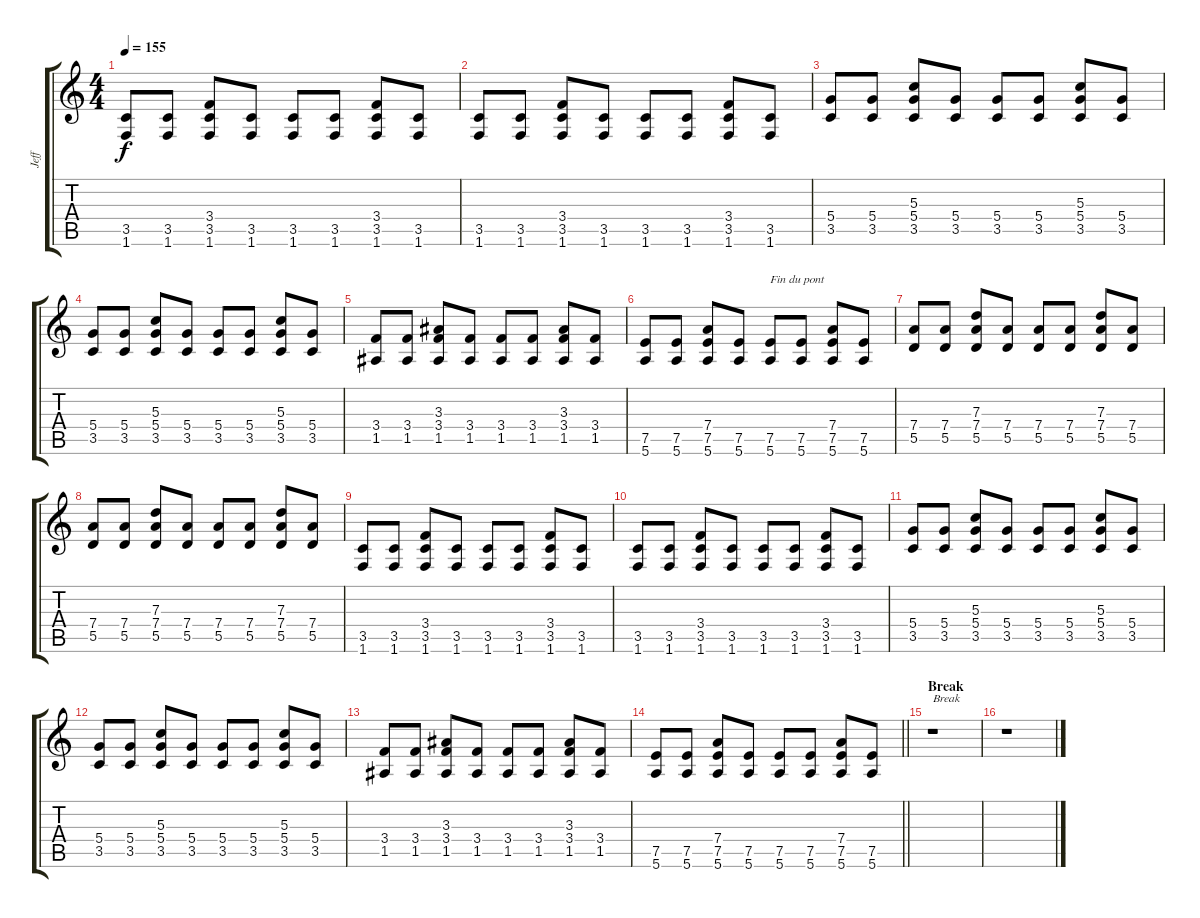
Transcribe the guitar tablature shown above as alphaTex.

\track ("Jeff" "Jeff") {instrument overdrivenguitar}
\staff {score tabs}
\tuning (E4 B3 G3 D3 A2 E2) {hide}
\ts (4 4)
\tempo 155
\clef g2
\ks c
(3.5 1.6).8{dy f instrument electricguitarmuted} (3.5 1.6).8 (3.4 3.5 1.6).8{instrument distortionguitar} (3.5 1.6).8{instrument electricguitarmuted} (3.5 1.6).8 (3.5 1.6).8 (3.4 3.5 1.6).8{instrument overdrivenguitar} (3.5 1.6).8{instrument electricguitarmuted} |
(3.5 1.6).8{instrument electricguitarmuted} (3.5 1.6).8 (3.4 3.5 1.6).8{instrument distortionguitar} (3.5 1.6).8{instrument electricguitarmuted} (3.5 1.6).8 (3.5 1.6).8 (3.4 3.5 1.6).8{instrument overdrivenguitar} (3.5 1.6).8{instrument electricguitarmuted} |
(5.4 3.5).8{instrument electricguitarmuted} (5.4 3.5).8 (5.3 5.4 3.5).8{instrument distortionguitar} (5.4 3.5).8{instrument electricguitarmuted} (5.4 3.5).8 (5.4 3.5).8 (5.3 5.4 3.5).8{instrument overdrivenguitar} (5.4 3.5).8{instrument electricguitarmuted} |
(5.4 3.5).8{instrument electricguitarmuted} (5.4 3.5).8 (5.3 5.4 3.5).8{instrument distortionguitar} (5.4 3.5).8{instrument electricguitarmuted} (5.4 3.5).8 (5.4 3.5).8 (5.3 5.4 3.5).8{instrument overdrivenguitar} (5.4 3.5).8{instrument electricguitarmuted} |
(3.4 1.5).8{instrument electricguitarmuted} (3.4 1.5).8 (3.3 3.4 1.5).8{instrument distortionguitar} (3.4 1.5).8{instrument electricguitarmuted} (3.4 1.5).8 (3.4 1.5).8 (3.3 3.4 1.5).8{instrument overdrivenguitar} (3.4 1.5).8{instrument electricguitarmuted} |
(7.5 5.6).8{instrument electricguitarmuted} (7.5 5.6).8 (7.4 7.5 5.6).8{instrument distortionguitar} (7.5 5.6).8{instrument electricguitarmuted} (7.5 5.6).8{txt "Fin du pont"} (7.5 5.6).8 (7.4 7.5 5.6).8{instrument overdrivenguitar} (7.5 5.6).8{instrument electricguitarmuted} |
(7.4 5.5).8{instrument electricguitarmuted} (7.4 5.5).8 (7.3 7.4 5.5).8{instrument distortionguitar} (7.4 5.5).8{instrument electricguitarmuted} (7.4 5.5).8 (7.4 5.5).8 (7.3 7.4 5.5).8{instrument overdrivenguitar} (7.4 5.5).8{instrument electricguitarmuted} |
(7.4 5.5).8{instrument electricguitarmuted} (7.4 5.5).8 (7.3 7.4 5.5).8{instrument distortionguitar} (7.4 5.5).8{instrument electricguitarmuted} (7.4 5.5).8 (7.4 5.5).8 (7.3 7.4 5.5).8{instrument overdrivenguitar} (7.4 5.5).8{instrument electricguitarmuted} |
(3.5 1.6).8{instrument electricguitarmuted} (3.5 1.6).8 (3.4 3.5 1.6).8{instrument distortionguitar} (3.5 1.6).8{instrument electricguitarmuted} (3.5 1.6).8 (3.5 1.6).8 (3.4 3.5 1.6).8{instrument overdrivenguitar} (3.5 1.6).8{instrument electricguitarmuted} |
(3.5 1.6).8{instrument electricguitarmuted} (3.5 1.6).8 (3.4 3.5 1.6).8{instrument distortionguitar} (3.5 1.6).8{instrument electricguitarmuted} (3.5 1.6).8 (3.5 1.6).8 (3.4 3.5 1.6).8{instrument overdrivenguitar} (3.5 1.6).8{instrument electricguitarmuted} |
(5.4 3.5).8{instrument electricguitarmuted} (5.4 3.5).8 (5.3 5.4 3.5).8{instrument distortionguitar} (5.4 3.5).8{instrument electricguitarmuted} (5.4 3.5).8 (5.4 3.5).8 (5.3 5.4 3.5).8{instrument overdrivenguitar} (5.4 3.5).8{instrument electricguitarmuted} |
(5.4 3.5).8{instrument electricguitarmuted} (5.4 3.5).8 (5.3 5.4 3.5).8{instrument distortionguitar} (5.4 3.5).8{instrument electricguitarmuted} (5.4 3.5).8 (5.4 3.5).8 (5.3 5.4 3.5).8{instrument overdrivenguitar} (5.4 3.5).8{instrument electricguitarmuted} |
(3.4 1.5).8{instrument electricguitarmuted} (3.4 1.5).8 (3.3 3.4 1.5).8{instrument distortionguitar} (3.4 1.5).8{instrument electricguitarmuted} (3.4 1.5).8 (3.4 1.5).8 (3.3 3.4 1.5).8{instrument overdrivenguitar} (3.4 1.5).8{instrument electricguitarmuted} |
\barLineRight lightlight
(7.5 5.6).8{instrument electricguitarmuted} (7.5 5.6).8 (7.4 7.5 5.6).8{instrument distortionguitar} (7.5 5.6).8{instrument electricguitarmuted} (7.5 5.6).8 (7.5 5.6).8 (7.4 7.5 5.6).8{instrument overdrivenguitar} (7.5 5.6).8{instrument electricguitarmuted} |
\section ("" "Break")
r.1{txt "Break"} |
r.1
